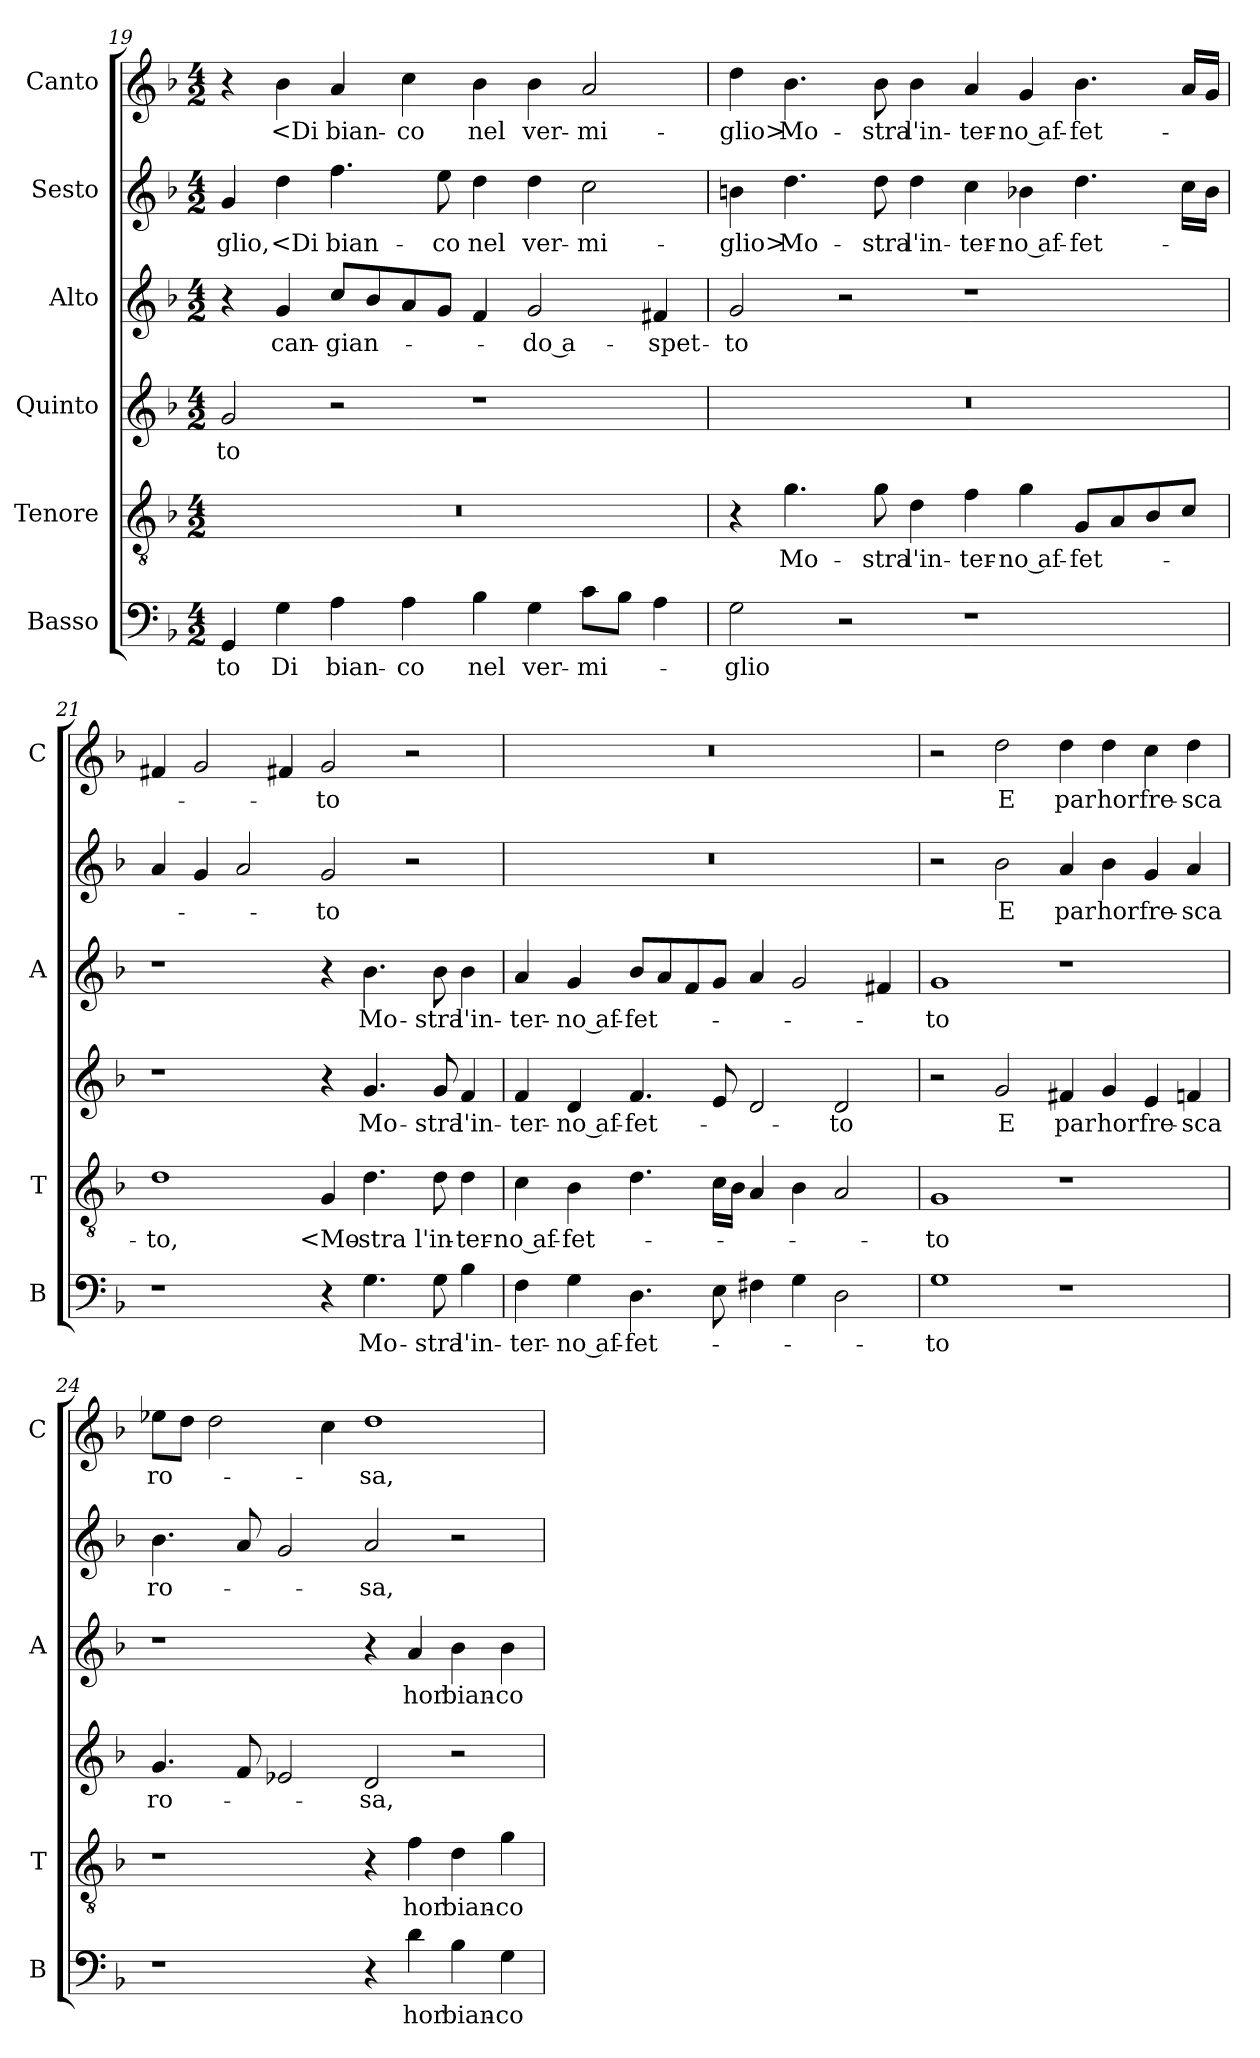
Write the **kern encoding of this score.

**kern	**text	**kern	**text	**kern	**text	**kern	**text	**kern	**text	**kern	**text
*part6	*part6	*part5	*part5	*part4	*part4	*part3	*part3	*part2	*part2	*part1	*part1
*staff6	*staff6	*staff5	*staff5	*staff4	*staff4	*staff3	*staff3	*staff2	*staff2	*staff1	*staff1
*I"Basso	*	*I"Tenore	*	*I"Quinto	*	*I"Alto	*	*I"Sesto	*	*I"Canto	*
*I'B	*	*I'T	*	*	*	*I'A	*	*	*	*I'C	*
*clefF4	*	*clefGv2	*	*clefG2	*	*clefG2	*	*clefG2	*	*clefG2	*
*k[b-]	*	*k[b-]	*	*k[b-]	*	*k[b-]	*	*k[b-]	*	*k[b-]	*
*F:	*	*F:	*	*F:	*	*F:	*	*F:	*	*F:	*
*M4/2	*	*M4/2	*	*M4/2	*	*M4/2	*	*M4/2	*	*M4/2	*
=19	=19	=19	=19	=19	=19	=19	=19	=19	=19	=19	=19
4GG	-to	0r	.	2g	-to	4r	.	4g	-glio,	4r	.
4G	Di	.	.	.	.	4g	can-	4dd	<Di	4b-	<Di
4A	bian-	.	.	2r	.	8ccL	-gian-	4.ff	bian-	4a	bian-
.	.	.	.	.	.	8b-	.	.	.	.	.
4A	-co	.	.	.	.	8a	.	.	.	4cc	-co
.	.	.	.	.	.	8gJ	.	8ee	-co	.	.
4B-	nel	.	.	1r	.	4f	.	4dd	nel	4b-	nel
4G	ver-	.	.	.	.	2g	-do a-	4dd	ver-	4b-	ver-
8cL	-mi-	.	.	.	.	.	.	2cc	-mi-	2a	-mi-
8B-J	.	.	.	.	.	.	.	.	.	.	.
4A	.	.	.	.	.	4f#X	-spet-	.	.	.	.
=20	=20	=20	=20	=20	=20	=20	=20	=20	=20	=20	=20
2G	-glio	4r	.	0r	.	2g	-to	4bn	-glio>	4dd	-glio>
.	.	4.g	Mo-	.	.	.	.	4.dd	Mo-	4.b-	Mo-
2r	.	.	.	.	.	2r	.	.	.	.	.
.	.	8g	-stra	.	.	.	.	8dd	-stra	8b-	-stra
.	.	4d	l'in-	.	.	.	.	4dd	l'in-	4b-	l'in-
1r	.	4f	-ter-	.	.	1r	.	4cc	-ter-	4a	-ter-
.	.	4g	-no af-	.	.	.	.	4b-X	-no af-	4g	-no af-
.	.	8GL	-fet-	.	.	.	.	4.dd	-fet-	4.b-	-fet-
.	.	8A	.	.	.	.	.	.	.	.	.
.	.	8B-	.	.	.	.	.	.	.	.	.
.	.	8cJ	.	.	.	.	.	16ccLL	.	16aLL	.
.	.	.	.	.	.	.	.	16b-JJ	.	16gJJ	.
=21	=21	=21	=21	=21	=21	=21	=21	=21	=21	=21	=21
1r	.	1d	-to,	1r	.	1r	.	4a	.	4f#X	.
.	.	.	.	.	.	.	.	4g	.	2g	.
.	.	.	.	.	.	.	.	2a	.	.	.
.	.	.	.	.	.	.	.	.	.	4f#X	.
4r	.	4G	<Mo-	4r	.	4r	.	2g	-to	2g	-to
4.G	Mo-	4.d	-stra	4.g	Mo-	4.b-	Mo-	.	.	.	.
.	.	.	.	.	.	.	.	2r	.	2r	.
8G	-stra	8d	l'in-	8g	-stra	8b-	-stra	.	.	.	.
4B-	l'in-	4d	-ter-	4f	l'in-	4b-	l'in-	.	.	.	.
=22	=22	=22	=22	=22	=22	=22	=22	=22	=22	=22	=22
4F	-ter-	4c	-no af-	4f	-ter-	4a	-ter-	0r	.	0r	.
4G	-no af-	4B-	-fet-	4d	-no af-	4g	-no af-	.	.	.	.
4.D	-fet-	4.d	.	4.f	-fet-	8b-L	-fet-	.	.	.	.
.	.	.	.	.	.	8a	.	.	.	.	.
.	.	.	.	.	.	8f	.	.	.	.	.
8E	.	16cLL	.	8e	.	8gJ	.	.	.	.	.
.	.	16B-JJ	.	.	.	.	.	.	.	.	.
4F#X	.	4A	.	2d	.	4a	.	.	.	.	.
4G	.	4B-	.	.	.	2g	.	.	.	.	.
2D	.	2A	.	2d	-to	.	.	.	.	.	.
.	.	.	.	.	.	4f#X	.	.	.	.	.
=23	=23	=23	=23	=23	=23	=23	=23	=23	=23	=23	=23
1G	-to	1G	-to	2r	.	1g	-to	2r	.	2r	.
.	.	.	.	2g	E	.	.	2b-	E	2dd	E
1r	.	1r	.	4f#X	par	1r	.	4a	par	4dd	par
.	.	.	.	4g	hor	.	.	4b-	hor	4dd	hor
.	.	.	.	4e	fre-	.	.	4g	fre-	4cc	fre-
.	.	.	.	4fn	-sca	.	.	4a	-sca	4dd	-sca
=24	=24	=24	=24	=24	=24	=24	=24	=24	=24	=24	=24
1r	.	1r	.	4.g	ro-	1r	.	4.b-	ro-	8ee-XL	ro-
.	.	.	.	.	.	.	.	.	.	8ddJ	.
.	.	.	.	.	.	.	.	.	.	2dd	.
.	.	.	.	8f	.	.	.	8a	.	.	.
.	.	.	.	2e-X	.	.	.	2g	.	.	.
.	.	.	.	.	.	.	.	.	.	4cc	.
4r	.	4r	.	2d	-sa,	4r	.	2a	-sa,	1dd	-sa,
4d	hor	4f	hor	.	.	4a	hor	.	.	.	.
4B-	bian-	4d	bian-	2r	.	4b-	bian-	2r	.	.	.
4G	-co	4g	-co	.	.	4b-	-co	.	.	.	.
=	=	=	=	=	=	=	=	=	=	=	=
*-	*-	*-	*-	*-	*-	*-	*-	*-	*-	*-	*-
